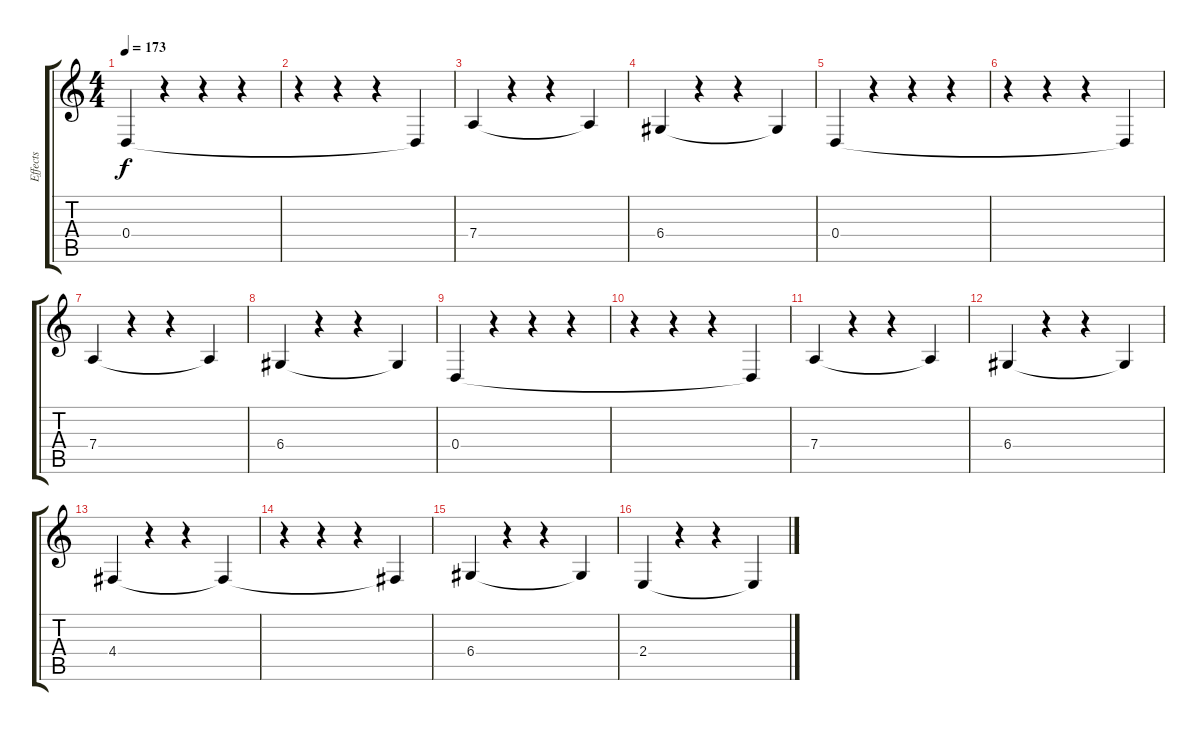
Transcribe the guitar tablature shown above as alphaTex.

\track ("Effects" "Effects") {instrument synthstrings1}
\staff {score tabs}
\tuning (E4 B3 G3 D3 A2 E2) {hide}
\ts (4 4)
\tempo 173
\clef g2
\ks c
0.4.4{dy f} r.4 r.4 r.4 |
r.4 r.4 r.4 0.4{t}.4 |
7.4.4 r.4 r.4 7.4{t}.4 |
6.4.4 r.4 r.4 6.4{t}.4 |
0.4.4 r.4 r.4 r.4 |
r.4 r.4 r.4 0.4{t}.4 |
7.4.4 r.4 r.4 7.4{t}.4 |
6.4.4 r.4 r.4 6.4{t}.4 |
0.4.4 r.4 r.4 r.4 |
r.4 r.4 r.4 0.4{t}.4 |
7.4.4 r.4 r.4 7.4{t}.4 |
6.4.4 r.4 r.4 6.4{t}.4 |
4.4.4 r.4 r.4 4.4{t}.4 |
r.4 r.4 r.4 4.4{t}.4 |
6.4.4 r.4 r.4 6.4{t}.4 |
2.4.4 r.4 r.4 2.4{t}.4
